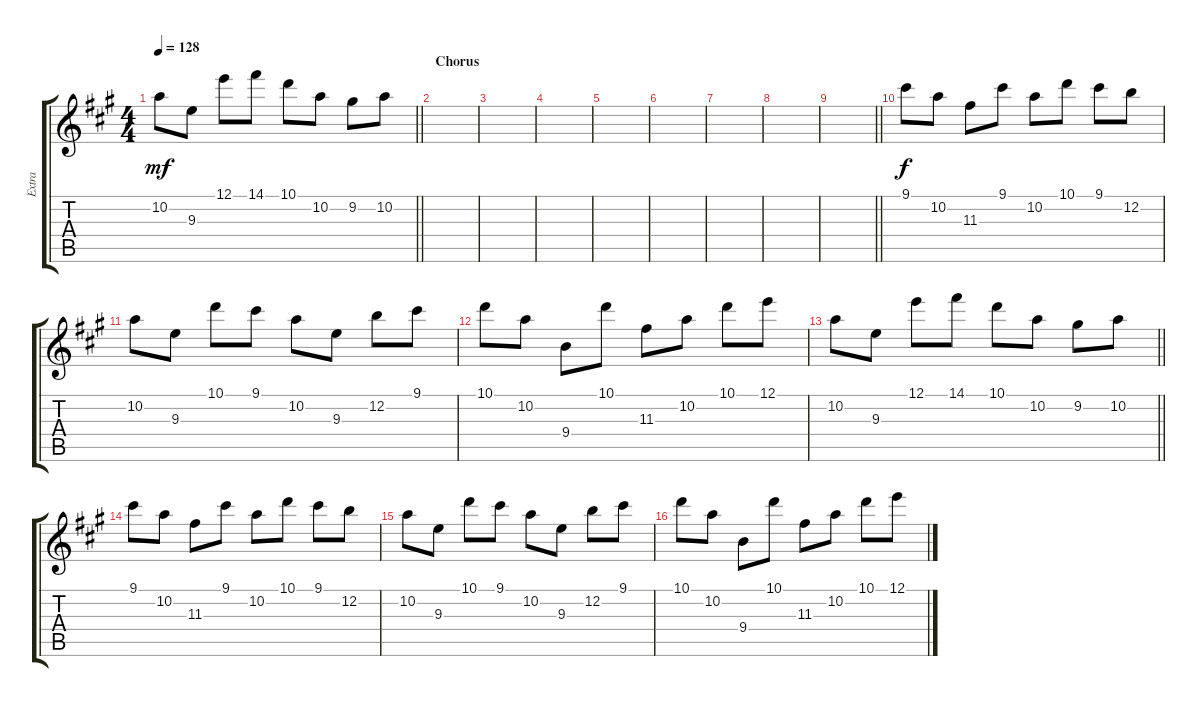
\track ("Extra" "Extra") {instrument acousticguitarnylon}
\staff {score tabs}
\tuning (E4 B3 G3 D3 A2 E2) {hide}
\ts (4 4)
\tempo 128
\clef g2
\barLineRight lightlight
\ks f#minor
10.2.8{dy mf} 9.3.8 12.1.8 14.1.8 10.1.8 10.2.8 9.2.8 10.2.8 |
\section ("" "Chorus")
|
|
|
|
|
|
|
\barLineRight lightlight
|
9.1.8{dy f} 10.2.8 11.3.8 9.1.8 10.2.8 10.1.8 9.1.8 12.2.8 |
10.2.8 9.3.8 10.1.8 9.1.8 10.2.8 9.3.8 12.2.8 9.1.8 |
10.1.8 10.2.8 9.4.8 10.1.8 11.3.8 10.2.8 10.1.8 12.1.8 |
\barLineRight lightlight
10.2.8 9.3.8 12.1.8 14.1.8 10.1.8 10.2.8 9.2.8 10.2.8 |
9.1.8 10.2.8 11.3.8 9.1.8 10.2.8 10.1.8 9.1.8 12.2.8 |
10.2.8 9.3.8 10.1.8 9.1.8 10.2.8 9.3.8 12.2.8 9.1.8 |
10.1.8 10.2.8 9.4.8 10.1.8 11.3.8 10.2.8 10.1.8 12.1.8
